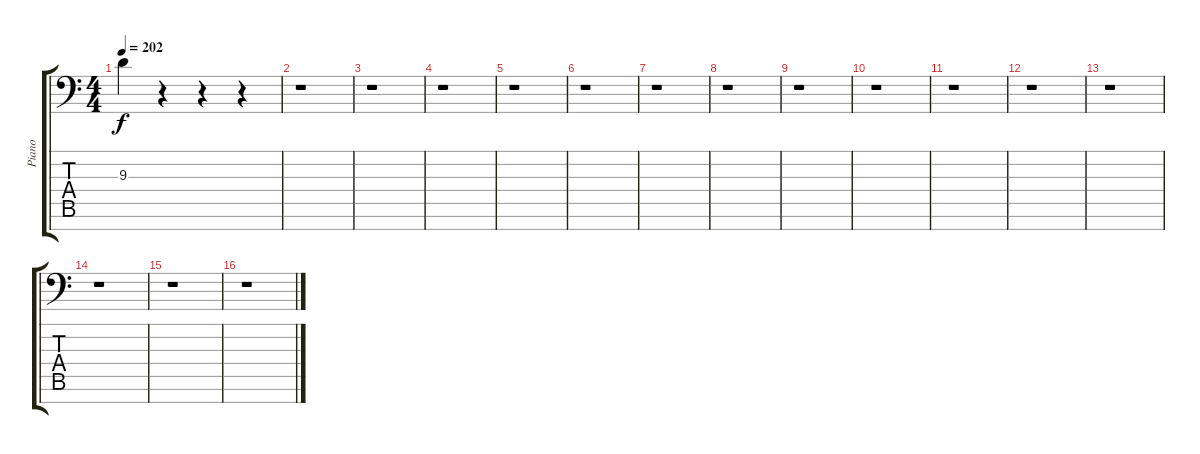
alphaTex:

\track ("Piano" "Piano") {instrument vibraphone}
\staff {score tabs}
\tuning (D4 A3 F3 C3 G2 D2 G1) {hide}
\ts (4 4)
\tempo 202
\clef f4
\ks c
9.3.4{dy f} r.4 r.4 r.4 |
r.1 |
r.1 |
r.1 |
r.1 |
r.1 |
r.1 |
r.1 |
r.1 |
r.1 |
r.1 |
r.1 |
r.1 |
r.1 |
r.1 |
r.1
